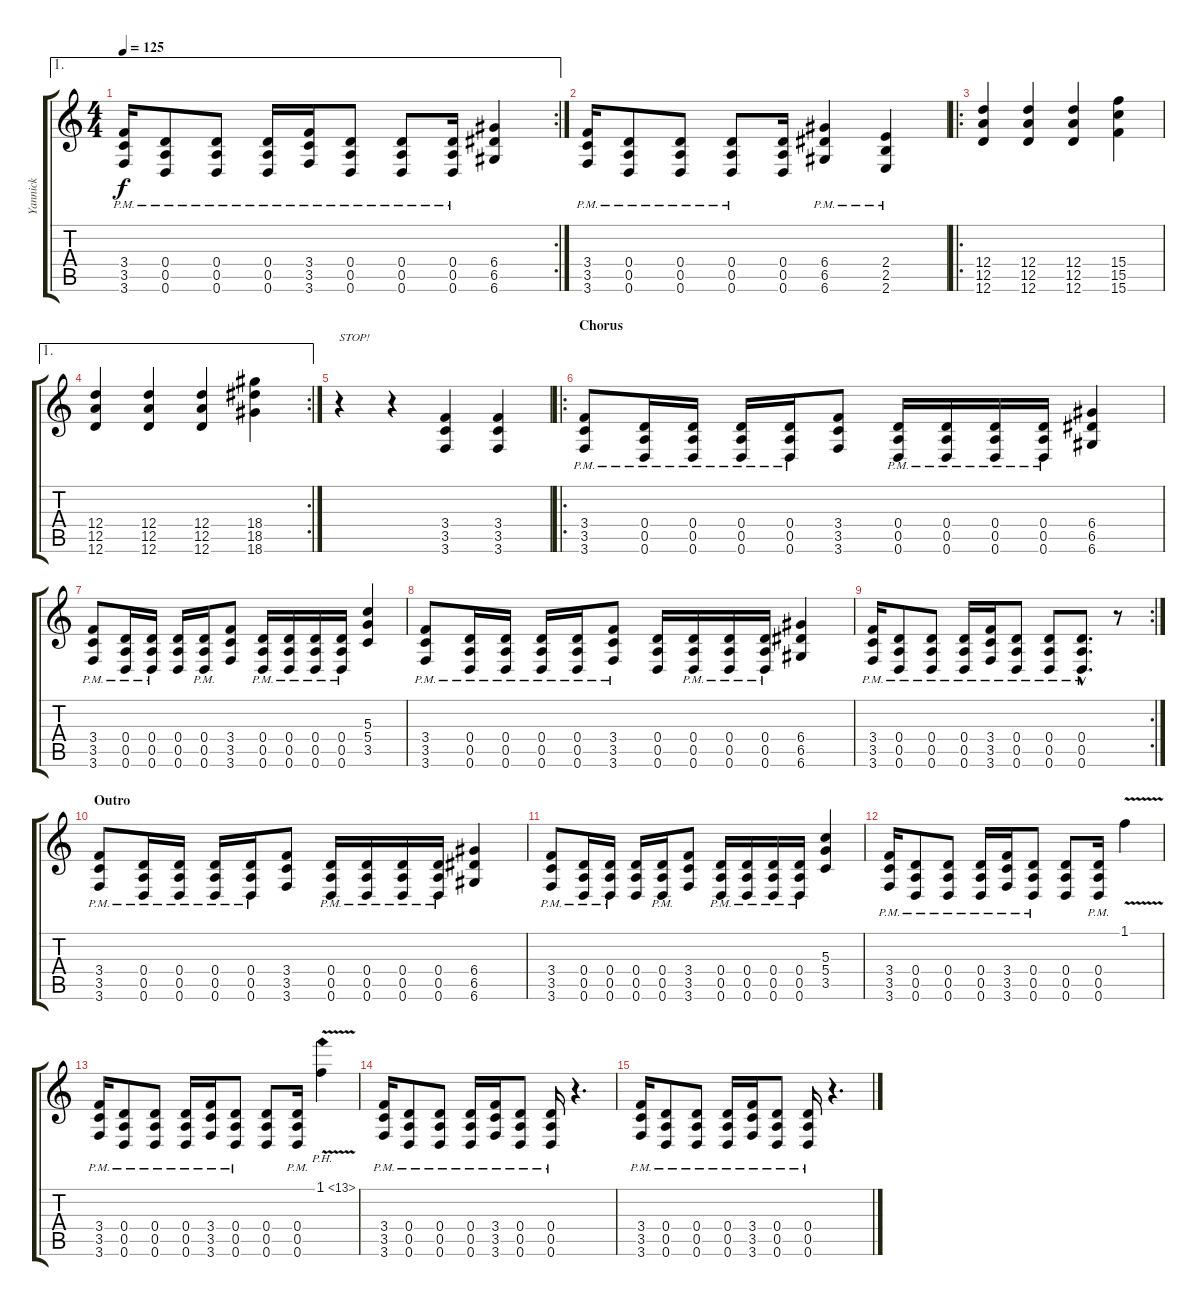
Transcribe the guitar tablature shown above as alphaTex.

\track ("Yannick" "Yannick") {instrument distortionguitar}
\staff {score tabs}
\tuning (E4 B3 G3 D3 A2 D2) {hide}
\ae 1
\rc 2
\ts (4 4)
\tempo 125
\clef g2
\ks c
(3.4 3.5{pm} 3.6).16{dy f} (0.4 0.5{pm} 0.6).8 (0.4 0.5{pm} 0.6).8 (0.4 0.5{pm} 0.6).16 (3.4 3.5{pm} 3.6).16 (0.4 0.5{pm} 0.6).8 (0.4 0.5{pm} 0.6).8 (0.4 0.5{pm} 0.6).16 (6.4 6.5 6.6).4 |
(3.4 3.5{pm} 3.6).16 (0.4 0.5{pm} 0.6).8 (0.4 0.5{pm} 0.6).8 (0.4 0.5{pm} 0.6).8 (0.4 0.5 0.6).16 (6.4 6.5{pm} 6.6).4 (2.4 2.5{pm} 2.6).4 |
\ro
(12.4 12.5 12.6).4 (12.4 12.5 12.6).4 (12.4 12.5 12.6).4 (15.4 15.5 15.6).4 |
\ae 1
\rc 2
(12.4 12.5 12.6).4 (12.4 12.5 12.6).4 (12.4 12.5 12.6).4 (18.4 18.5 18.6).4 |
r.4{txt "STOP!"} r.4 (3.4 3.5 3.6).4 (3.4 3.5 3.6).4 |
\ro
\section ("" "Chorus")
(3.4{pm} 3.5 3.6).8 (0.4{pm} 0.5 0.6).16 (0.4{pm} 0.5 0.6).16 (0.4{pm} 0.5 0.6).16 (0.4{pm} 0.5 0.6).16 (3.4 3.5 3.6).8 (0.4{pm} 0.5 0.6).16 (0.4{pm} 0.5 0.6).16 (0.4{pm} 0.5 0.6).16 (0.4{pm} 0.5 0.6).16 (6.4 6.5 6.6).4 |
(3.4{pm} 3.5 3.6).8 (0.4{pm} 0.5 0.6).16 (0.4{pm} 0.5 0.6).16 (0.4 0.5 0.6).16 (0.4{pm} 0.5 0.6).16 (3.4 3.5 3.6).8 (0.4{pm} 0.5 0.6).16 (0.4{pm} 0.5 0.6).16 (0.4{pm} 0.5 0.6).16 (0.4{pm} 0.5 0.6).16 (5.3 5.4 3.5).4 |
(3.4{pm} 3.5 3.6).8 (0.4{pm} 0.5 0.6).16 (0.4{pm} 0.5 0.6).16 (0.4{pm} 0.5 0.6).16 (0.4{pm} 0.5 0.6).16 (3.4{pm} 3.5 3.6).8 (0.4 0.5 0.6).16 (0.4{pm} 0.5 0.6).16 (0.4{pm} 0.5 0.6).16 (0.4{pm} 0.5 0.6).16 (6.4 6.5 6.6).4 |
\rc 2
(3.4{pm} 3.5 3.6).16 (0.4{pm} 0.5 0.6).8 (0.4{pm} 0.5 0.6).8 (0.4{pm} 0.5 0.6).16 (3.4{pm} 3.5 3.6).16 (0.4{pm} 0.5 0.6).8 (0.4{pm} 0.5 0.6).8 (0.4{hac pm} 0.5{hac} 0.6{hac}).8{d} r.8 |
\section ("" "Outro")
(3.4{pm} 3.5 3.6).8 (0.4{pm} 0.5 0.6).16 (0.4{pm} 0.5 0.6).16 (0.4{pm} 0.5 0.6).16 (0.4{pm} 0.5 0.6).16 (3.4 3.5 3.6).8 (0.4{pm} 0.5 0.6).16 (0.4{pm} 0.5 0.6).16 (0.4{pm} 0.5 0.6).16 (0.4{pm} 0.5 0.6).16 (6.4 6.5 6.6).4 |
(3.4{pm} 3.5 3.6).8 (0.4{pm} 0.5 0.6).16 (0.4{pm} 0.5 0.6).16 (0.4 0.5 0.6).16 (0.4{pm} 0.5 0.6).16 (3.4 3.5 3.6).8 (0.4{pm} 0.5 0.6).16 (0.4{pm} 0.5 0.6).16 (0.4{pm} 0.5 0.6).16 (0.4{pm} 0.5 0.6).16 (5.3 5.4 3.5).4 |
(3.4{pm} 3.5 3.6).16 (0.4{pm} 0.5 0.6).8 (0.4{pm} 0.5 0.6).8 (0.4{pm} 0.5 0.6).16 (3.4{pm} 3.5 3.6).16 (0.4{pm} 0.5 0.6).8 (0.4 0.5 0.6).8 (0.4{pm} 0.5 0.6).16 1.1{v}.4 |
(3.4{pm} 3.5 3.6).16 (0.4{pm} 0.5 0.6).8 (0.4{pm} 0.5 0.6).8 (0.4{pm} 0.5 0.6).16 (3.4{pm} 3.5 3.6).16 (0.4{pm} 0.5 0.6).8 (0.4 0.5 0.6).8 (0.4{pm} 0.5 0.6).16 1.1{ph 12 v}.4 |
(3.4{pm} 3.5 3.6).16 (0.4{pm} 0.5 0.6).8 (0.4{pm} 0.5 0.6).8 (0.4{pm} 0.5 0.6).16 (3.4{pm} 3.5 3.6).16 (0.4{pm} 0.5 0.6).8 (0.4{pm} 0.5 0.6).16 r.4{d} |
(3.4{pm} 3.5 3.6).16 (0.4{pm} 0.5 0.6).8 (0.4{pm} 0.5 0.6).8 (0.4{pm} 0.5 0.6).16 (3.4{pm} 3.5 3.6).16 (0.4{pm} 0.5 0.6).8 (0.4{pm} 0.5 0.6).16 r.4{d}
